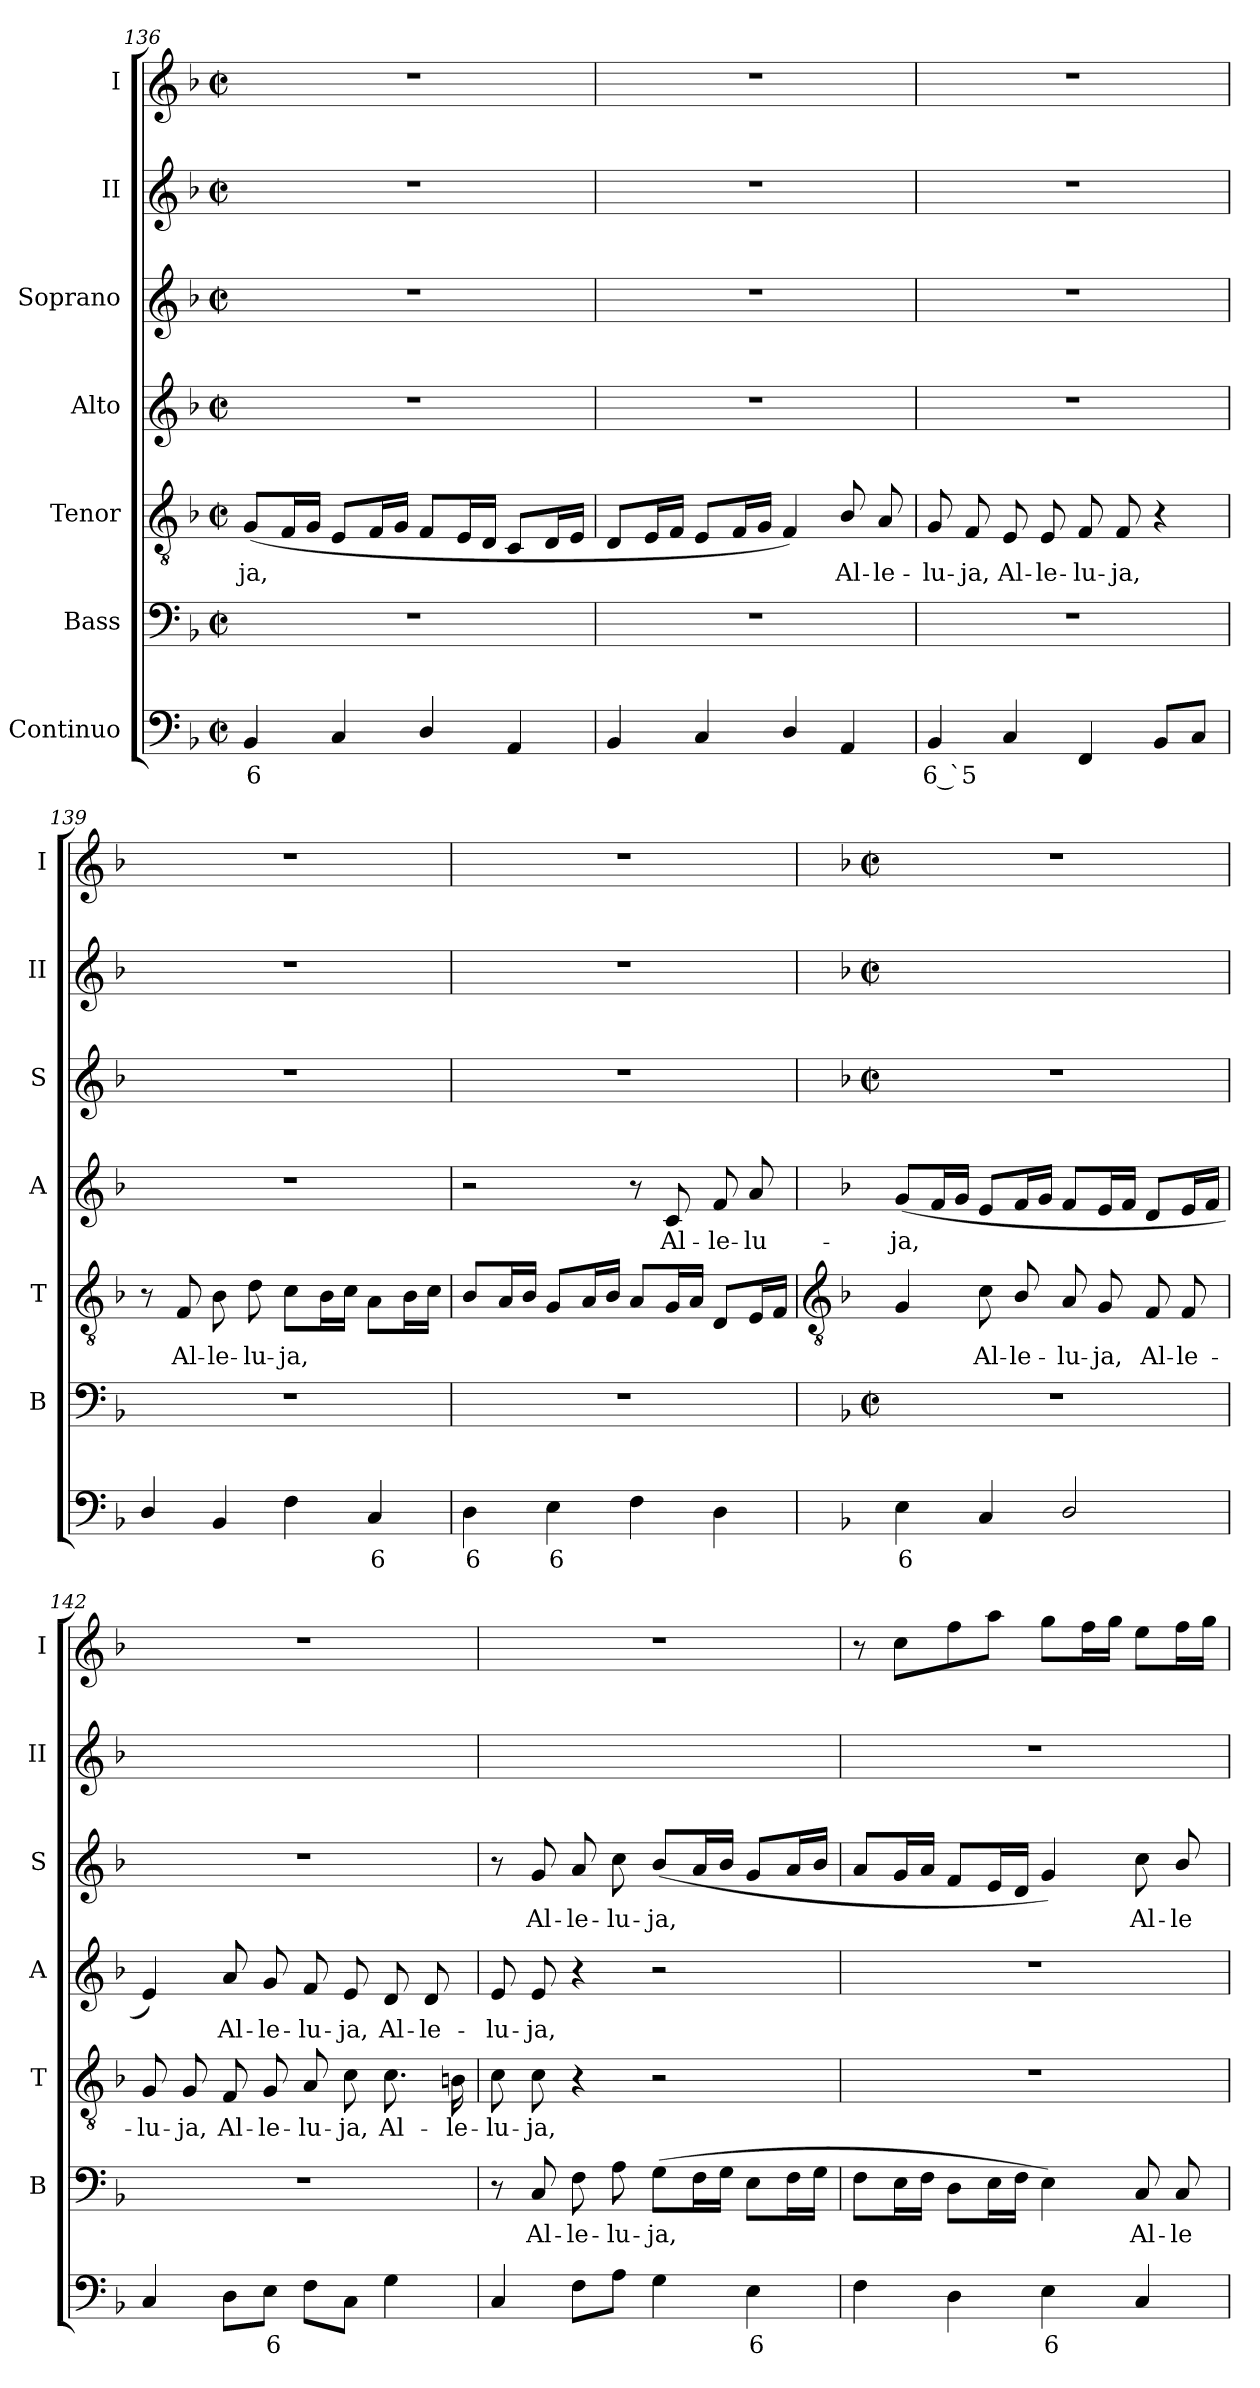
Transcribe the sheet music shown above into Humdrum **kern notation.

**kern	**text	**kern	**text	**kern	**text	**kern	**text	**kern	**text	**kern	**kern
*part7	*part7	*part6	*part6	*part5	*part5	*part4	*part4	*part3	*part3	*part2	*part1
*staff7	*staff7	*staff6	*staff6	*staff5	*staff5	*staff4	*staff4	*staff3	*staff3	*staff2	*staff1
*I"Continuo	*	*I"Bass	*	*I"Tenor	*	*I"Alto	*	*I"Soprano	*	*I"II	*I"I
*	*	*I'B	*	*I'T	*	*I'A	*	*I'S	*	*I'II	*I'I
!!LO:LB:g=z
*clefF4	*	*clefF4	*	*clefGv2	*	*clefG2	*	*clefG2	*	*clefG2	*clefG2
*k[b-]	*	*k[b-]	*	*k[b-]	*	*k[b-]	*	*k[b-]	*	*k[b-]	*k[b-]
*F:	*	*F:	*	*F:	*	*F:	*	*F:	*	*F:	*F:
*M2/2	*	*M2/2	*	*M2/2	*	*M2/2	*	*M2/2	*	*M2/2	*M2/2
*met(c|)	*	*met(c|)	*	*met(c|)	*	*met(c|)	*	*met(c|)	*	*met(c|)	*met(c|)
=136	=136	=136	=136	=136	=136	=136	=136	=136	=136	=136	=136
!	!LO:LY:b	!	!	!	!LO:LY:b	!	!	!	!	!	!
4BB-	6	1r	.	(<8GL	-ja,	1r	.	1r	.	1r	1r
.	.	.	.	16FL	.	.	.	.	.	.	.
.	.	.	.	16GJJ	.	.	.	.	.	.	.
4C	.	.	.	8EL	.	.	.	.	.	.	.
.	.	.	.	16FL	.	.	.	.	.	.	.
.	.	.	.	16GJJ	.	.	.	.	.	.	.
4D/	.	.	.	8FL	.	.	.	.	.	.	.
.	.	.	.	16EL	.	.	.	.	.	.	.
.	.	.	.	16DJJ	.	.	.	.	.	.	.
4AA	.	.	.	8CL	.	.	.	.	.	.	.
.	.	.	.	16DL	.	.	.	.	.	.	.
.	.	.	.	16EJJ	.	.	.	.	.	.	.
=137	=137	=137	=137	=137	=137	=137	=137	=137	=137	=137	=137
4BB-	.	1r	.	8DL	.	1r	.	1r	.	1r	1r
.	.	.	.	16EL	.	.	.	.	.	.	.
.	.	.	.	16FJJ	.	.	.	.	.	.	.
4C	.	.	.	8EL	.	.	.	.	.	.	.
.	.	.	.	16FL	.	.	.	.	.	.	.
.	.	.	.	16GJJ	.	.	.	.	.	.	.
4D/	.	.	.	4F)	.	.	.	.	.	.	.
!	!	!	!	!	!LO:LY:b	!	!	!	!	!	!
4AA	.	.	.	8B-/	Al-	.	.	.	.	.	.
!	!	!	!	!	!LO:LY:b	!	!	!	!	!	!
.	.	.	.	8A	-le-	.	.	.	.	.	.
=138	=138	=138	=138	=138	=138	=138	=138	=138	=138	=138	=138
!	!LO:LY:b	!	!	!	!LO:LY:b	!	!	!	!	!	!
4BB-	6 `5	1r	.	8G	-lu-	1r	.	1r	.	1r	1r
!	!	!	!	!	!LO:LY:b	!	!	!	!	!	!
.	.	.	.	8F	-ja,	.	.	.	.	.	.
!	!	!	!	!	!LO:LY:b	!	!	!	!	!	!
4C	.	.	.	8E	Al-	.	.	.	.	.	.
!	!	!	!	!	!LO:LY:b	!	!	!	!	!	!
.	.	.	.	8E	-le-	.	.	.	.	.	.
!	!	!	!	!	!LO:LY:b	!	!	!	!	!	!
4FF	.	.	.	8F	-lu-	.	.	.	.	.	.
!	!	!	!	!	!LO:LY:b	!	!	!	!	!	!
.	.	.	.	8F	-ja,	.	.	.	.	.	.
8BB-L	.	.	.	4r	.	.	.	.	.	.	.
8CJ	.	.	.	.	.	.	.	.	.	.	.
=139	=139	=139	=139	=139	=139	=139	=139	=139	=139	=139	=139
4D/	.	1r	.	8r	.	1r	.	1r	.	1r	1r
!	!	!	!	!	!LO:LY:b	!	!	!	!	!	!
.	.	.	.	8F	Al-	.	.	.	.	.	.
!	!	!	!	!	!LO:LY:b	!	!	!	!	!	!
4BB-	.	.	.	8B-	-le-	.	.	.	.	.	.
!	!	!	!	!	!LO:LY:b	!	!	!	!	!	!
.	.	.	.	8d	-lu-	.	.	.	.	.	.
!	!	!	!	!	!LO:LY:b	!	!	!	!	!	!
4F	.	.	.	8cL	-ja,	.	.	.	.	.	.
.	.	.	.	16B-L	.	.	.	.	.	.	.
.	.	.	.	16cJJ	.	.	.	.	.	.	.
!	!LO:LY:b	!	!	!	!	!	!	!	!	!	!
4C	6	.	.	8AL	.	.	.	.	.	.	.
.	.	.	.	16B-L	.	.	.	.	.	.	.
.	.	.	.	16cJJ	.	.	.	.	.	.	.
=140	=140	=140	=140	=140	=140	=140	=140	=140	=140	=140	=140
!	!LO:LY:b	!	!	!	!	!	!	!	!	!	!
4D	6	1r	.	8B-L	.	2r	.	1r	.	1r	1r
.	.	.	.	16AL	.	.	.	.	.	.	.
.	.	.	.	16B-JJ	.	.	.	.	.	.	.
!	!LO:LY:b	!	!	!	!	!	!	!	!	!	!
4E	6	.	.	8GL	.	.	.	.	.	.	.
.	.	.	.	16AL	.	.	.	.	.	.	.
.	.	.	.	16B-JJ	.	.	.	.	.	.	.
4F	.	.	.	8AL	.	8r	.	.	.	.	.
!	!	!	!	!	!	!	!LO:LY:b	!	!	!	!
.	.	.	.	16GL	.	8c	Al-	.	.	.	.
.	.	.	.	16AJJ	.	.	.	.	.	.	.
!	!	!	!	!	!	!	!LO:LY:b	!	!	!	!
4D	.	.	.	8DL	.	8f	-le-	.	.	.	.
!	!	!	!	!	!	!	!LO:LY:b	!	!	!	!
.	.	.	.	16EL	.	8a	-lu-	.	.	.	.
.	.	.	.	16FJJ	.	.	.	.	.	.	.
!!LO:LB:g=z
=141	=141	=141	=141	=141	=141	=141	=141	=141	=141	=141	=141
*	*	*	*	*clefGv2	*	*	*	*	*	*	*
*	*	*k[b-]	*	*	*	*	*	*k[b-]	*	*k[b-]	*k[b-]
*	*	*F:	*	*	*	*	*	*F:	*	*F:	*F:
*	*	*M2/2	*	*	*	*	*	*M2/2	*	*M2/2	*M2/2
*	*	*met(c|)	*	*	*	*	*	*met(c|)	*	*met(c|)	*met(c|)
!	!LO:LY:b	!	!	!	!	!	!LO:LY:b	!	!	!	!
4E	6	1r	.	4G	.	(<8gL	-ja,	1r	.	1ryy	1r
.	.	.	.	.	.	16fL	.	.	.	.	.
.	.	.	.	.	.	16gJJ	.	.	.	.	.
!	!	!	!	!	!LO:LY:b	!	!	!	!	!	!
4C	.	.	.	8c	Al-	8eL	.	.	.	.	.
!	!	!	!	!	!LO:LY:b	!	!	!	!	!	!
.	.	.	.	8B-/	-le-	16fL	.	.	.	.	.
.	.	.	.	.	.	16gJJ	.	.	.	.	.
!	!	!	!	!	!LO:LY:b	!	!	!	!	!	!
2D/	.	.	.	8A	-lu-	8fL	.	.	.	.	.
!	!	!	!	!	!LO:LY:b	!	!	!	!	!	!
.	.	.	.	8G	-ja,	16eL	.	.	.	.	.
.	.	.	.	.	.	16fJJ	.	.	.	.	.
!	!	!	!	!	!LO:LY:b	!	!	!	!	!	!
.	.	.	.	8F	Al-	8dL	.	.	.	.	.
!	!	!	!	!	!LO:LY:b	!	!	!	!	!	!
.	.	.	.	8F	-le-	16eL	.	.	.	.	.
.	.	.	.	.	.	16fJJ	.	.	.	.	.
=142	=142	=142	=142	=142	=142	=142	=142	=142	=142	=142	=142
!	!	!	!	!	!LO:LY:b	!	!	!	!	!	!
4C	.	1r	.	8G	-lu-	4e)	.	1r	.	1ryy	1r
!	!	!	!	!	!LO:LY:b	!	!	!	!	!	!
.	.	.	.	8G	-ja,	.	.	.	.	.	.
!	!	!	!	!	!LO:LY:b	!	!LO:LY:b	!	!	!	!
8DL	.	.	.	8F	Al-	8a	Al-	.	.	.	.
!	!LO:LY:b	!	!	!	!LO:LY:b	!	!LO:LY:b	!	!	!	!
8EJ	6	.	.	8G	-le-	8g	-le-	.	.	.	.
!	!	!	!	!	!LO:LY:b	!	!LO:LY:b	!	!	!	!
8FL	.	.	.	8A	-lu-	8f	-lu-	.	.	.	.
!	!	!	!	!	!LO:LY:b	!	!LO:LY:b	!	!	!	!
8CJ	.	.	.	8c	-ja,	8e	-ja,	.	.	.	.
!	!	!	!	!	!LO:LY:b	!	!LO:LY:b	!	!	!	!
4G	.	.	.	8.c	Al-	8d	Al-	.	.	.	.
!	!	!	!	!	!	!	!LO:LY:b	!	!	!	!
.	.	.	.	.	.	8d	-le-	.	.	.	.
!	!	!	!	!	!LO:LY:b	!	!	!	!	!	!
.	.	.	.	16Bn	-le-	.	.	.	.	.	.
=143	=143	=143	=143	=143	=143	=143	=143	=143	=143	=143	=143
!	!	!	!	!	!LO:LY:b	!	!LO:LY:b	!	!	!	!
4C	.	8r	.	8c	-lu-	8e	-lu-	8r	.	1ryy	1r
!	!	!	!LO:LY:b	!	!LO:LY:b	!	!LO:LY:b	!	!LO:LY:b	!	!
.	.	8C	Al-	8c	-ja,	8e	-ja,	8g	Al-	.	.
!	!	!	!LO:LY:b	!	!	!	!	!	!LO:LY:b	!	!
8FL	.	8F	-le-	4r	.	4r	.	8a	-le-	.	.
!	!	!	!LO:LY:b	!	!	!	!	!	!LO:LY:b	!	!
8AJ	.	8A	-lu-	.	.	.	.	8cc	-lu-	.	.
!	!	!	!LO:LY:b	!	!	!	!	!	!LO:LY:b	!	!
4G	.	(>8GL	-ja,	2r	.	2r	.	(<8b-L	-ja,	.	.
.	.	16FL	.	.	.	.	.	16aL	.	.	.
.	.	16GJJ	.	.	.	.	.	16b-JJ	.	.	.
!	!LO:LY:b	!	!	!	!	!	!	!	!	!	!
4E	6	8EL	.	.	.	.	.	8gL	.	.	.
.	.	16FL	.	.	.	.	.	16aL	.	.	.
.	.	16GJJ	.	.	.	.	.	16b-JJ	.	.	.
=144	=144	=144	=144	=144	=144	=144	=144	=144	=144	=144	=144
4F	.	8FL	.	1r	.	1r	.	8aL	.	1r	8r
.	.	16EL	.	.	.	.	.	16gL	.	.	8ccL
.	.	16FJJ	.	.	.	.	.	16aJJ	.	.	.
4D	.	8DL	.	.	.	.	.	8fL	.	.	8ff
.	.	16EL	.	.	.	.	.	16eL	.	.	8aaJ
.	.	16FJJ	.	.	.	.	.	16dJJ	.	.	.
!	!LO:LY:b	!	!	!	!	!	!	!	!	!	!
4E	6	4E)	.	.	.	.	.	4g)	.	.	8ggL
.	.	.	.	.	.	.	.	.	.	.	16ffL
.	.	.	.	.	.	.	.	.	.	.	16ggJJ
!	!	!	!LO:LY:b	!	!	!	!	!	!LO:LY:b	!	!
4C	.	8C	Al-	.	.	.	.	8cc	Al-	.	8eeL
!	!	!	!LO:LY:b	!	!	!	!	!	!LO:LY:b	!	!
.	.	8C	-le-	.	.	.	.	8b-/	-le-	.	16ffL
.	.	.	.	.	.	.	.	.	.	.	16ggJJ
=	=	=	=	=	=	=	=	=	=	=	=
*-	*-	*-	*-	*-	*-	*-	*-	*-	*-	*-	*-
